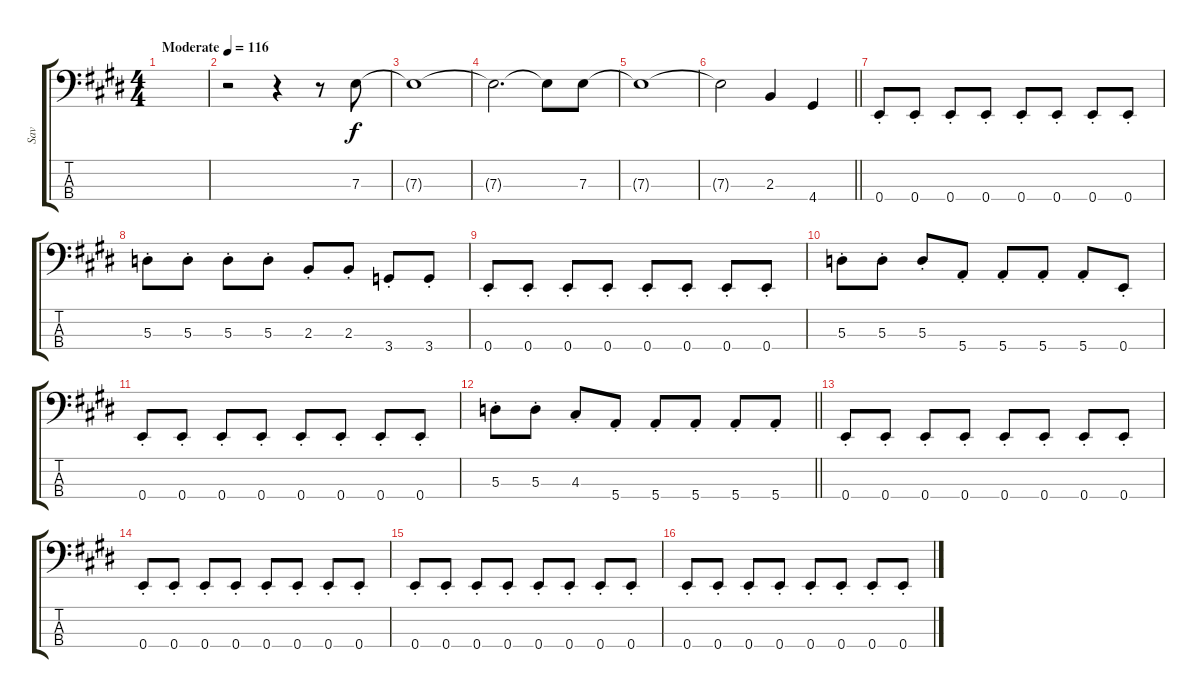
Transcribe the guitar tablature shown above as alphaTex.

\track ("Sav" "Sav") {instrument electricbassfinger}
\staff {score tabs}
\tuning (G2 D2 A1 E1) {hide}
\ts (4 4)
\tempo (116 "Moderate")
\clef f4
\ks e
|
r.2 r.4 r.8 7.3.8 |
7.3{t}.1 |
7.3{t}.2{d} 7.3{t}.8 7.3.8 |
7.3{t}.1 |
\barLineRight lightlight
7.3{t}.2 2.3.4 4.4.4 |
0.4{st}.8 0.4{st}.8 0.4{st}.8 0.4{st}.8 0.4{st}.8 0.4{st}.8 0.4{st}.8 0.4{st}.8 |
5.3{st}.8 5.3{st}.8 5.3{st}.8 5.3{st}.8 2.3{st}.8 2.3{st}.8 3.4{st}.8 3.4{st}.8 |
0.4{st}.8 0.4{st}.8 0.4{st}.8 0.4{st}.8 0.4{st}.8 0.4{st}.8 0.4{st}.8 0.4{st}.8 |
5.3{st}.8 5.3{st}.8 5.3{st}.8 5.4{st}.8 5.4{st}.8 5.4{st}.8 5.4{st}.8 0.4{st}.8 |
0.4{st}.8 0.4{st}.8 0.4{st}.8 0.4{st}.8 0.4{st}.8 0.4{st}.8 0.4{st}.8 0.4{st}.8 |
\barLineRight lightlight
5.3{st}.8 5.3{st}.8 4.3{st}.8 5.4{st}.8 5.4{st}.8 5.4{st}.8 5.4{st}.8 5.4{st}.8 |
0.4{st}.8 0.4{st}.8 0.4{st}.8 0.4{st}.8 0.4{st}.8 0.4{st}.8 0.4{st}.8 0.4{st}.8 |
0.4{st}.8 0.4{st}.8 0.4{st}.8 0.4{st}.8 0.4{st}.8 0.4{st}.8 0.4{st}.8 0.4{st}.8 |
0.4{st}.8 0.4{st}.8 0.4{st}.8 0.4{st}.8 0.4{st}.8 0.4{st}.8 0.4{st}.8 0.4{st}.8 |
0.4{st}.8 0.4{st}.8 0.4{st}.8 0.4{st}.8 0.4{st}.8 0.4{st}.8 0.4{st}.8 0.4{st}.8
